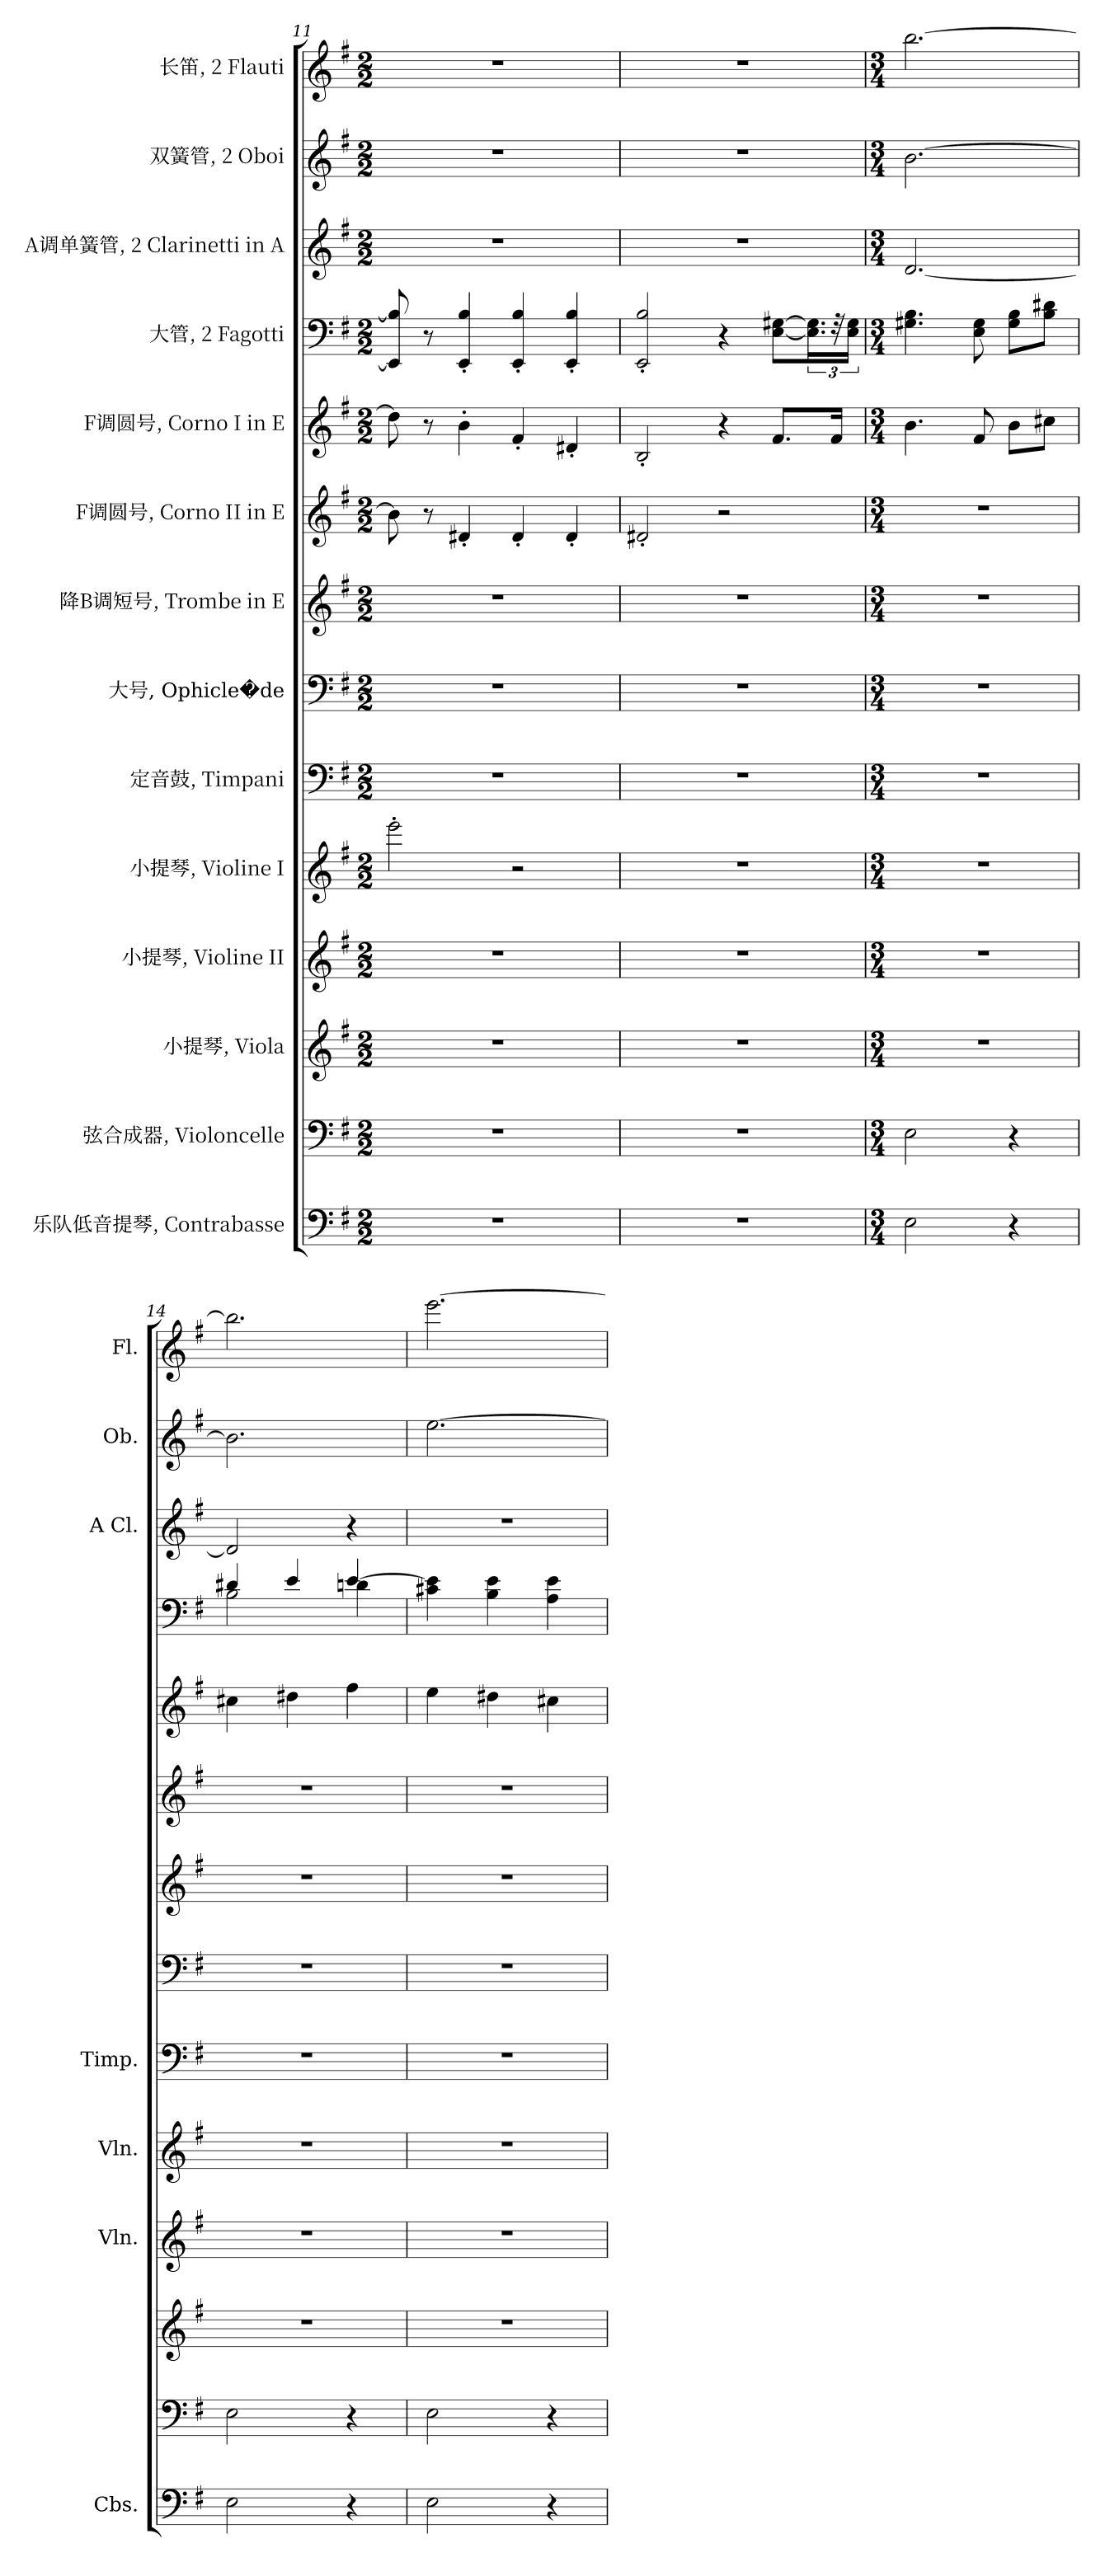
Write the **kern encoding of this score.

**kern	**kern	**kern	**kern	**kern	**kern	**kern	**kern	**kern	**kern	**kern	**kern	**kern	**kern
*part14	*part13	*part12	*part11	*part10	*part9	*part8	*part7	*part6	*part5	*part4	*part3	*part2	*part1
*staff14	*staff13	*staff12	*staff11	*staff10	*staff9	*staff8	*staff7	*staff6	*staff5	*staff4	*staff3	*staff2	*staff1
*I"乐队低音提琴, Contrabasse	*I"弦合成器, Violoncelle	*I"小提琴, Viola	*I"小提琴, Violine II	*I"小提琴, Violine I	*I"定音鼓, Timpani	*I"大号, Ophicle�de	*I"降B调短号, Trombe in E	*I"F调圆号, Corno II in E	*I"F调圆号, Corno I in E	*I"大管, 2 Fagotti	*I"A调单簧管, 2 Clarinetti in A	*I"双簧管, 2 Oboi	*I"长笛, 2 Flauti
*I'Cbs.	*	*	*I'Vln.	*I'Vln.	*I'Timp.	*	*	*	*	*	*I'A Cl.	*I'Ob.	*I'Fl.
*clefF4	*clefF4	*clefG2	*clefG2	*clefG2	*clefF4	*clefF4	*clefG2	*clefG2	*clefG2	*clefF4	*clefG2	*clefG2	*clefG2
*ITrd7c12	*	*	*	*	*	*	*ITrd1c2	*ITrd4c7	*ITrd4c7	*	*ITrd2c3	*	*
*k[f#]	*k[f#]	*k[f#]	*k[f#]	*k[f#]	*k[f#]	*k[f#]	*k[b-]	*k[]	*k[]	*k[f#]	*k[f#c#g#d#]	*k[f#]	*k[f#]
*M2/2	*M2/2	*M2/2	*M2/2	*M2/2	*M2/2	*M2/2	*M2/2	*M2/2	*M2/2	*M2/2	*M2/2	*M2/2	*M2/2
*MM200	*MM200	*MM200	*MM200	*MM200	*MM200	*MM200	*MM200	*MM200	*MM200	*MM200	*MM200	*MM200	*MM200
=11	=11	=11	=11	=11	=11	=11	=11	=11	=11	=11	=11	=11	=11
1r	1r	1r	1r	2eee'\	1r	1r	1r	8e\]	8g#\]	8EE/] 8B/]	1r	1r	1r
.	.	.	.	.	.	.	.	8r	8r	8r	.	.	.
.	.	.	.	.	.	.	.	4G#X'/	4e'\	4EE/' 4B/'	.	.	.
.	.	.	.	2r	.	.	.	4G#'/	4B'/	4EE/' 4B/'	.	.	.
.	.	.	.	.	.	.	.	4G#'/	4G#X'/	4EE/' 4B/'	.	.	.
!!LO:PB:g=z
=12	=12	=12	=12	=12	=12	=12	=12	=12	=12	=12	=12	=12	=12
*	*	*	*	*	*	*	*	*	*	*	*	*	*MM140
1r	1r	1r	1r	1r	1r	1r	1r	2G#X'/	2E'/	2EE/' 2B/'	1r	1r	1r
.	.	.	.	.	.	.	.	2r	4r	4r	.	.	.
.	.	.	.	.	.	.	.	.	8.B/L	[8E\ [8G#X\L	.	.	.
.	.	.	.	.	.	.	.	.	.	24.E\] 24.G#\]Jk	.	.	.
.	.	.	.	.	.	.	.	.	16B/Jk	48r	.	.	.
.	.	.	.	.	.	.	.	.	.	24E\ 24G#\	.	.	.
=13	=13	=13	=13	=13	=13	=13	=13	=13	=13	=13	=13	=13	=13
*M3/4	*M3/4	*M3/4	*M3/4	*M3/4	*M3/4	*M3/4	*M3/4	*M3/4	*M3/4	*M3/4	*M3/4	*M3/4	*M3/4
*	*	*	*	*	*	*	*	*	*	*	*	*	*MM59
2EE\	2E\	2.r	2.r	2.r	2.r	2.r	2.r	2.r	4.e\	4.G#X\ 4.B\	[2.B/	[2.b\	[2.bb\
.	.	.	.	.	.	.	.	.	8B/	8E\ 8G#\	.	.	.
4r	4r	.	.	.	.	.	.	.	8e\L	8G#\ 8B\L	.	.	.
.	.	.	.	.	.	.	.	.	8f#X\J	8B\ 8d#X\J	.	.	.
=14	=14	=14	=14	=14	=14	=14	=14	=14	=14	=14	=14	=14	=14
*	*	*	*	*	*	*	*	*	*	*	*	*	*MM59
*	*	*	*	*	*	*	*	*	*	*^	*	*	*
2EE\	2E\	2.r	2.r	2.r	2.r	2.r	2.r	2.r	4f#X\	4d#X/	2B\	2B/]	2.b\]	2.bb\]
.	.	.	.	.	.	.	.	.	4g#X\	4e/	.	.	.	.
4r	4r	.	.	.	.	.	.	.	4b\	[4e/	4dn\	4r	.	.
*	*	*	*	*	*	*	*	*	*	*v	*v	*	*	*
=15	=15	=15	=15	=15	=15	=15	=15	=15	=15	=15	=15	=15	=15
*	*	*	*	*	*	*	*	*	*	*	*	*	*MM59
2EE\	2E\	2.r	2.r	2.r	2.r	2.r	2.r	2.r	4a\	4c#X\ 4e\]	2.r	[2.ee\	[2.eee\
.	.	.	.	.	.	.	.	.	4g#X\	4B\ 4e\	.	.	.
4r	4r	.	.	.	.	.	.	.	4f#X\	4A\ 4e\	.	.	.
=	=	=	=	=	=	=	=	=	=	=	=	=	=
*-	*-	*-	*-	*-	*-	*-	*-	*-	*-	*-	*-	*-	*-
